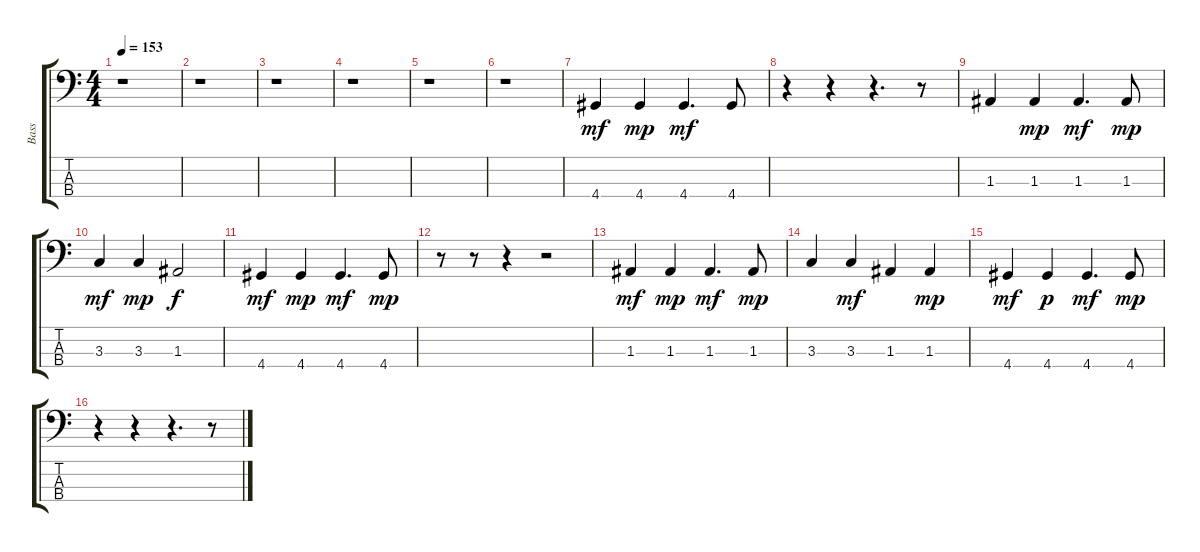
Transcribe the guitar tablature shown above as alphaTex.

\track ("Bass" "Bass") {instrument fretlessbass}
\staff {score tabs}
\tuning (G2 D2 A1 E1) {hide}
\ts (4 4)
\tempo 153
\clef f4
\ks c
r.1{dy mp} |
r.1 |
r.1 |
r.1 |
r.1 |
r.1 |
4.4.4{dy mf} 4.4.4{dy mp} 4.4.4{d dy mf} 4.4.8 |
r.4 r.4 r.4{d} r.8 |
1.3.4 1.3.4{dy mp} 1.3.4{d dy mf} 1.3.8{dy mp} |
3.3.4{dy mf} 3.3.4{dy mp} 1.3.2{dy f} |
4.4.4{dy mf} 4.4.4{dy mp} 4.4.4{d dy mf} 4.4.8{dy mp} |
r.8 r.8 r.4 r.2 |
1.3.4{dy mf} 1.3.4{dy mp} 1.3.4{d dy mf} 1.3.8{dy mp} |
3.3.4 3.3.4{dy mf} 1.3.4 1.3.4{dy mp} |
4.4.4{dy mf} 4.4.4{dy p} 4.4.4{d dy mf} 4.4.8{dy mp} |
r.4 r.4 r.4{d} r.8
